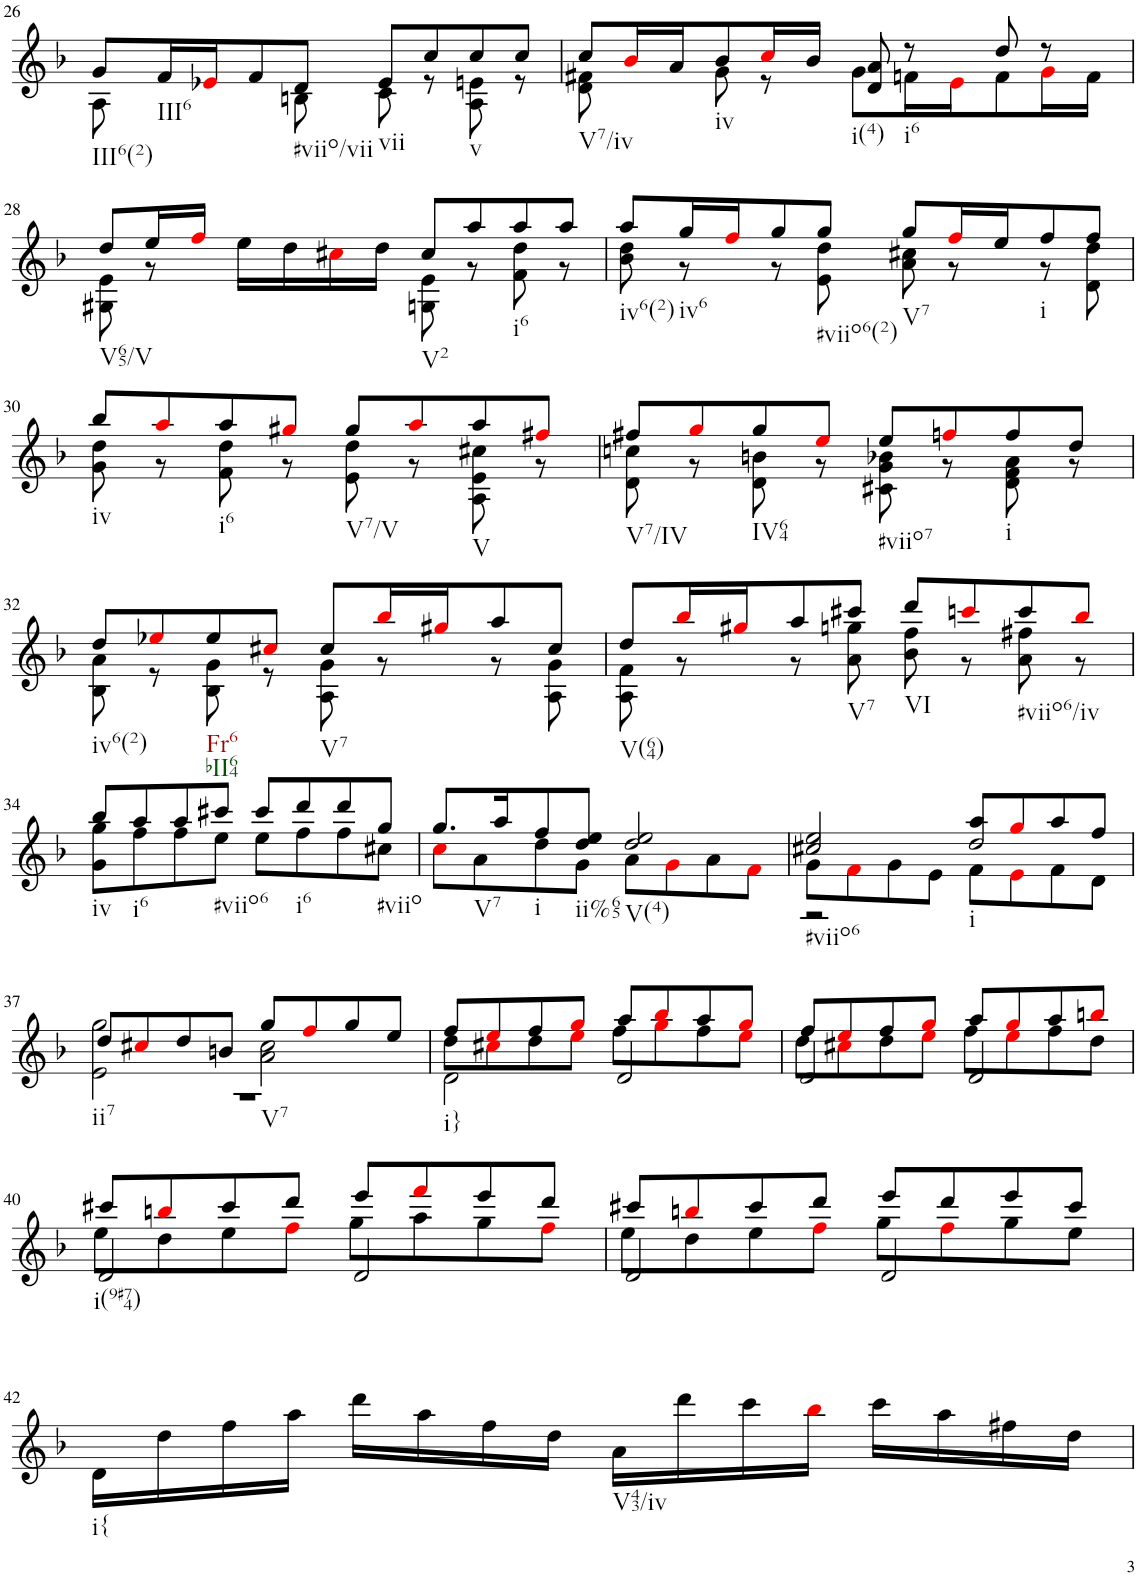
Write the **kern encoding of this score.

**kern
*part1
*staff1
*I"violine
*I'Vln
!!LO:PB:g=z
*clefG2
*k[b-]
*M2/2
=26
*^
!LO:TX:b:t=III6(2)	!
8g/L	8A\
!LO:TX:b:t=III6	!
16f/L	4ryy
16e-Xi/J	.
8f/	.
!LO:TX:b:t=#viio/vii	!
8d/J	8Bn\
!LO:TX:b:t=vii	!
8e-/L	8c\
8cc/	8r
!LO:TX:b:t=v	!
8cc/	8A\ 8en\
8cc/J	8r
=27	=27
!LO:TX:b:t=V7/iv	!
8cc/L	8d\ 8f#X\
16b-i/L	8ryy
16a/J	.
!LO:TX:b:t=iv	!
8b-/	8g\
16cci/L	8r
16b-/JJ	.
!LO:TX:b:t=i(4)	!
8d/ 8a/	8g\L
!LO:TX:b:t=i6	!
8r	16fn\L
.	16ei\J
8dd/	8f\
8r	16gi\L
.	16f\JJ
!!LO:LB:g=z	!!
=28	=28
!LO:TX:b:t=V65/V	!
8dd/L	8G#X\ 8e\
16ee/L	8r
16ffi/JJ	.
16ee\LL	4ryy
16dd\	.
16cc#Xi\	.
16dd\JJ	.
!LO:TX:b:t=V2	!
8cc#/L	8Gn\ 8e\
8aa/	8r
!LO:TX:b:t=i6	!
8aa/	8f\ 8dd\
8aa/J	8r
=29	=29
!LO:TX:b:t=iv6(2)	!
8aa/L	8b-\ 8dd\
!LO:TX:b:t=iv6	!
16gg/L	8r
16ffi/J	.
8gg/	8r
!LO:TX:b:t=#viio6(2)	!
8gg/J	8e\ 8dd\
!LO:TX:b:t=V7	!
8gg/L	8a\ 8cc#X\
16ffi/L	8r
16ee/J	.
!LO:TX:b:t=i	!
8ff/	8r
8ff/J	8d\ 8dd\
!!LO:LB:g=z	!!
=30	=30
!LO:TX:b:t=iv	!
8bb-/L	8g\ 8dd\
8aai/	8r
!LO:TX:b:t=i6	!
8aa/	8f\ 8dd\
8gg#Xi/J	8r
!LO:TX:b:t=V7/V	!
8gg#/L	8e\ 8dd\
8aai/	8r
!LO:TX:b:t=V	!
8aa/	8A\ 8e\ 8cc#X\
8ff#Xi/J	8r
=31	=31
!LO:TX:b:t=V7/IV	!
8ff#X/L	8d\ 8ccn\
8ggi/	8r
!LO:TX:b:t=IV64	!
8gg/	8d\ 8bn\
8eei/J	8r
!LO:TX:b:t=#viio7	!
8ee/L	8c#X\ 8g\ 8b-X\
8ffni/	8r
!LO:TX:b:t=i	!
8ff/	8d\ 8f\ 8a\
8dd/J	8r
!!LO:LB:g=z	!!
=32	=32
!LO:TX:b:t=iv6(2)	!
8dd/L	8B-\ 8a\
8ee-Xi/	8r
!LO:TX:b:t=Fr6	!
!LO:TX:b:t=bII64	!
8ee-/	8B-\ 8g\
8cc#Xi/J	8r
!LO:TX:b:t=V7	!
8cc#/L	8A\ 8g\
16bb-i/L	8r
16gg#Xi/J	.
8aa/	8r
8cc#/J	8A\ 8g\
=33	=33
!LO:TX:b:t=V(64)	!
8dd/L	8A\ 8f\
16bb-i/L	8r
16gg#Xi/J	.
8aa/	8r
!LO:TX:b:t=V7	!
8ccc#X/J	8a\ 8ggn\
!LO:TX:b:t=VI	!
8ddd/L	8b-\ 8ff\
8cccni/	8r
!LO:TX:b:t=#viio6/iv	!
8ccc/	8a\ 8ff#X\
8bb-i/J	8r
!!LO:LB:g=z	!!
=34	=34
!LO:TX:b:t=iv	!
8bb-/L	8g\ 8gg\L
!LO:TX:b:t=i6	!
8aa/	8ff\
8aa/	8ff\
!LO:TX:b:t=#viio6	!
8ccc#X/J	8ee\J
8ccc#/L	8ee\L
!LO:TX:b:t=i6	!
8ddd/	8ff\
8ddd/	8ff\
!LO:TX:b:t=#viio	!
8gg/J	8cc#X\J
=35	=35
!LO:TX:b:t=V7	!
8.gg/L	8cci\L
.	8a\
16aa/K	.
!LO:TX:b:t=i	!
8ff/	8dd\
!LO:TX:b:t=ii%65	!
8dd/ 8ee/J	8g\J
!LO:TX:b:t=V(4)	!
2dd/ 2ee/	8a\L
.	8gi\
.	8a\
.	8fi\J
=36	=36
*	*^
!LO:TX:b:t=#viio6	!	!
2cc#X/ 2ee/	8g\L	2r
.	8fi\	.
.	8g\	.
.	8e\J	.
!LO:TX:b:t=i	!	!
8aa/L	8f\L	2dd/
8ggi/	8ei\	.
8aa/	8f\	.
8ff/J	8d\J	.
!!LO:LB:g=z	!!	!!
=37	=37	=37
!LO:TX:b:t=ii7	!	!
8dd/L	2e\ 2gg\	1r
8cc#Xi/	.	.
8dd/	.	.
8bn/J	.	.
!LO:TX:b:t=V7	!	!
8gg/L	2a\ 2cc#\	.
8ffi/	.	.
8gg/	.	.
8ee/J	.	.
=38	=38	=38
!LO:TX:b:t=i}	!	!
8ff/L	8dd\L	2d\
8eei/	8cc#Xi\	.
8ff/	8dd\	.
8ggi/J	8eei\J	.
8aa/L	8ff\L	2d/
8bb-i/	8ggi\	.
8aa/	8ff\	.
8ggi/J	8eei\J	.
=39	=39	=39
8ff/L	8dd\L	2d/
8eei/	8cc#Xi\	.
8ff/	8dd\	.
8ggi/J	8eei\J	.
8aa/L	8ff\L	2d/
8ggi/	8eei\	.
8aa/	8ff\	.
8bbni/J	8dd\J	.
!!LO:LB:g=z	!!	!!
=40	=40	=40
!LO:TX:b:t=i(9#74)	!	!
8ccc#X/L	8ee\L	2d/
8bbni/	8dd\	.
8ccc#/	8ee\	.
8ddd/J	8ffi\J	.
8eee/L	8gg\L	2d/
8fffi/	8aa\	.
8eee/	8gg\	.
8ddd/J	8ffi\J	.
=41	=41	=41
8ccc#X/L	8ee\L	2d/
8bbni/	8dd\	.
8ccc#/	8ee\	.
8ddd/J	8ffi\J	.
8eee/L	8gg\L	2d/
8ddd/	8ffi\	.
8eee/	8gg\	.
8ccc#/J	8ee\J	.
*	*v	*v
!!LO:LB:g=z
=42	=42
!LO:TX:b:t=i{	!
!LO:TX:b:t=V43/iv	!
1ryy	16d\LL
.	16dd\
.	16ff\
.	16aa\JJ
.	16ddd\LL
.	16aa\
.	16ff\
.	16dd\JJ
.	16a\LL
.	16ddd\
.	16ccc\
.	16bb-i\JJ
.	16ccc\LL
.	16aa\
.	16ff#X\
.	16dd\JJ
*v	*v
=
*-
